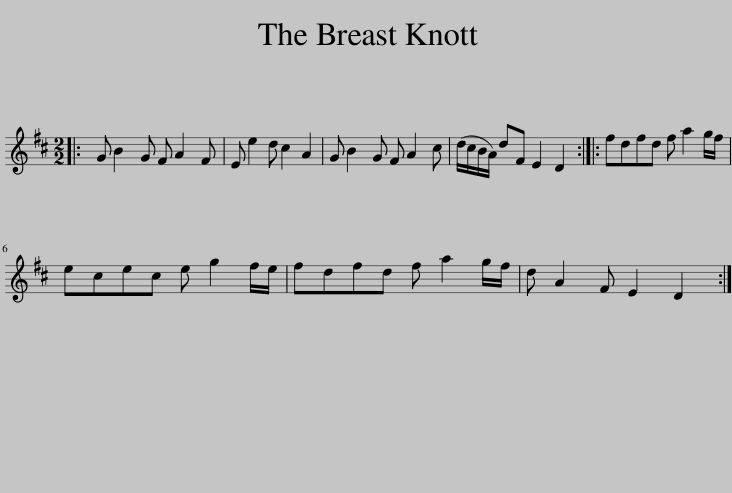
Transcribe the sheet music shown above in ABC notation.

X:1
L:1/8
M:2/2
I:linebreak $
K:D
V:1 treble
V:1
|: G B2 G F A2 F | E e2 d c2 A2 | G B2 G F A2 c | (d/c/B/A/) dF E2 D2 :: fdfd f a2 g/f/ |$ %5
 ecec e g2 f/e/ | fdfd f a2 g/f/ | d A2 F E2 D2 :| %8
